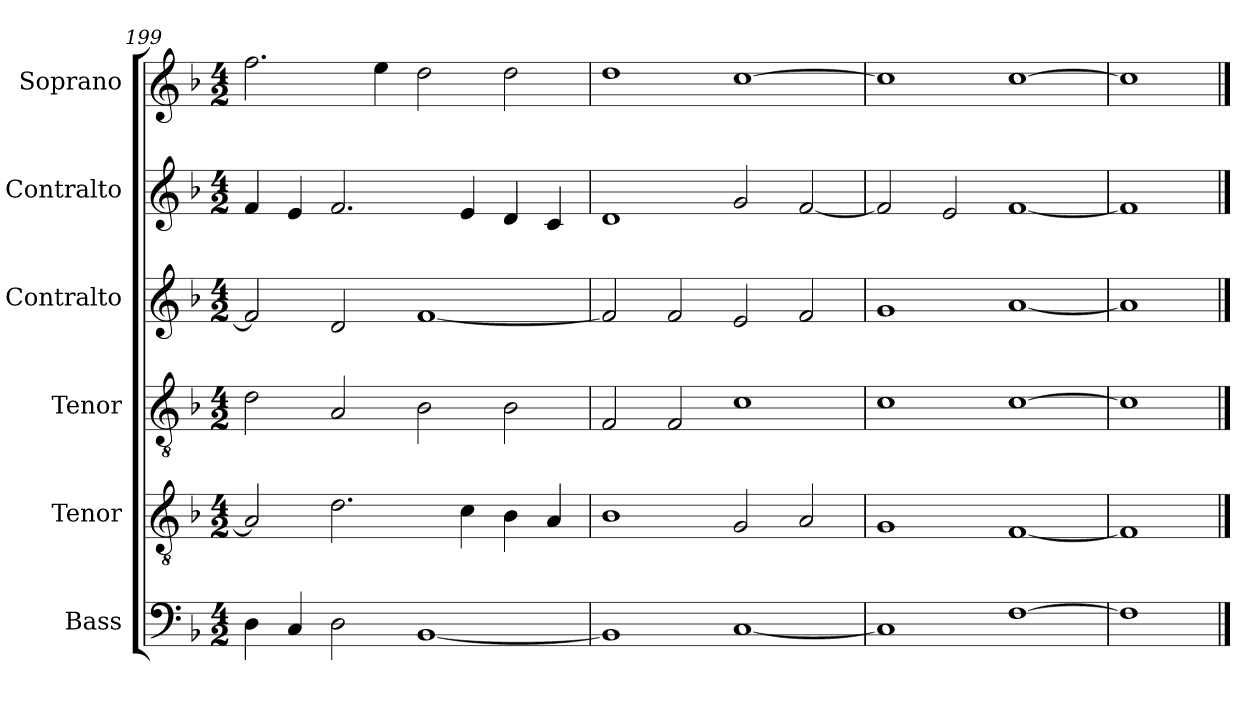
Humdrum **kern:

**kern	**kern	**kern	**kern	**kern	**kern
*part6	*part5	*part4	*part3	*part2	*part1
*staff6	*staff5	*staff4	*staff3	*staff2	*staff1
*I"Bass	*I"Tenor	*I"Tenor	*I"Contralto	*I"Contralto	*I"Soprano
*I'B	*I'T	*I'T	*I'A	*I'A	*I'S
*clefF4	*clefGv2	*clefGv2	*clefG2	*clefG2	*clefG2
*k[b-]	*k[b-]	*k[b-]	*k[b-]	*k[b-]	*k[b-]
*F:ion	*F:ion	*F:ion	*F:ion	*F:ion	*F:ion
*M4/2	*M4/2	*M4/2	*M4/2	*M4/2	*M4/2
=199	=199	=199	=199	=199	=199
4D	2A]	2d	2f]	4f	2.ff
4C	.	.	.	4e	.
2D	2.d	2A	2d	2.f	.
.	.	.	.	.	4ee
[1BB-	.	2B-	[1f	.	2dd
.	4c	.	.	4e	.
.	4B-	2B-	.	4d	2dd
.	4A	.	.	4c	.
=200	=200	=200	=200	=200	=200
1BB-]	1B-	2F	2f]	1d	1dd
.	.	2F	2f	.	.
[1C	2G	1c	2e	2g	[1cc
.	2A	.	2f	[2f	.
=201	=201	=201	=201	=201	=201
1C]	1G	1c	1g	2f]	1cc]
.	.	.	.	2e	.
[1F	[1F	[1c	[1a	[1f	[1cc
=202	=202	=202	=202	=202	=202
1F]	1F]	1c]	1a]	1f]	1cc]
==	==	==	==	==	==
*-	*-	*-	*-	*-	*-
